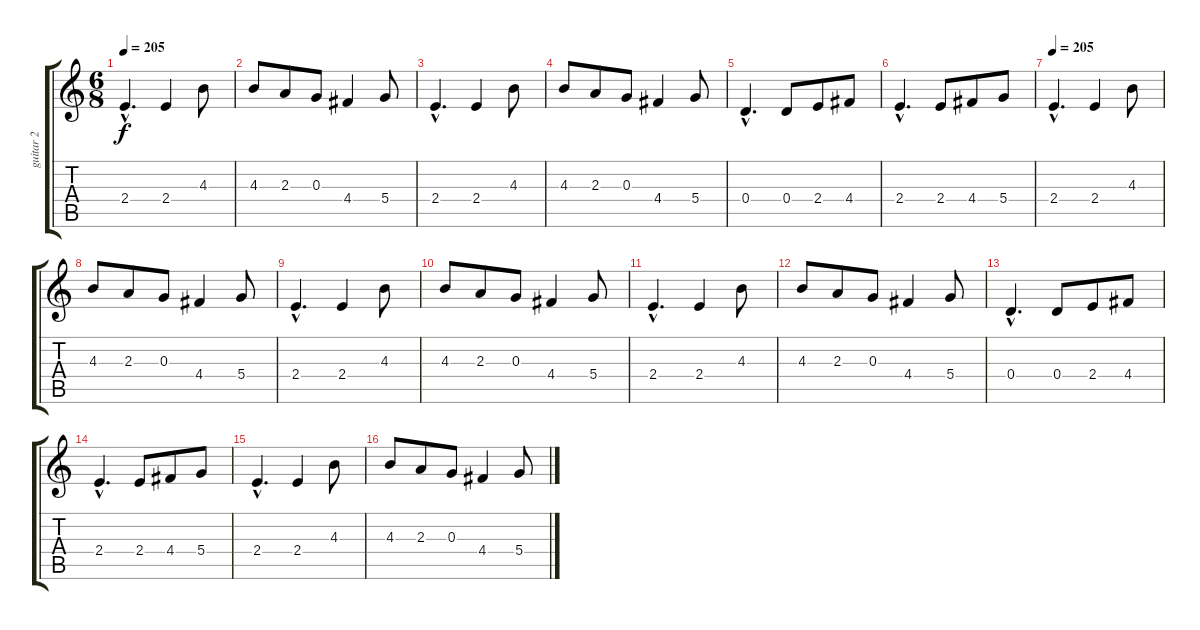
\track ("guitar 2" "guitar 2") {instrument distortionguitar}
\staff {score tabs}
\tuning (E4 B3 G3 D3 A2 E2) {hide}
\ts (6 8)
\tempo 205
\clef g2
\ks c
2.4{hac}.4{d dy f} 2.4.4 4.3.8 |
4.3.8 2.3.8 0.3.8 4.4.4 5.4.8 |
2.4{hac}.4{d} 2.4.4 4.3.8 |
4.3.8 2.3.8 0.3.8 4.4.4 5.4.8 |
0.4{hac}.4{d} 0.4.8 2.4.8 4.4.8 |
2.4{hac}.4{d} 2.4.8 4.4.8 5.4.8 |
\tempo 205
2.4{hac}.4{d} 2.4.4 4.3.8 |
4.3.8 2.3.8 0.3.8 4.4.4 5.4.8 |
2.4{hac}.4{d} 2.4.4 4.3.8 |
4.3.8 2.3.8 0.3.8 4.4.4 5.4.8 |
2.4{hac}.4{d} 2.4.4 4.3.8 |
4.3.8 2.3.8 0.3.8 4.4.4 5.4.8 |
0.4{hac}.4{d} 0.4.8 2.4.8 4.4.8 |
2.4{hac}.4{d} 2.4.8 4.4.8 5.4.8 |
2.4{hac}.4{d} 2.4.4 4.3.8 |
4.3.8 2.3.8 0.3.8 4.4.4 5.4.8
